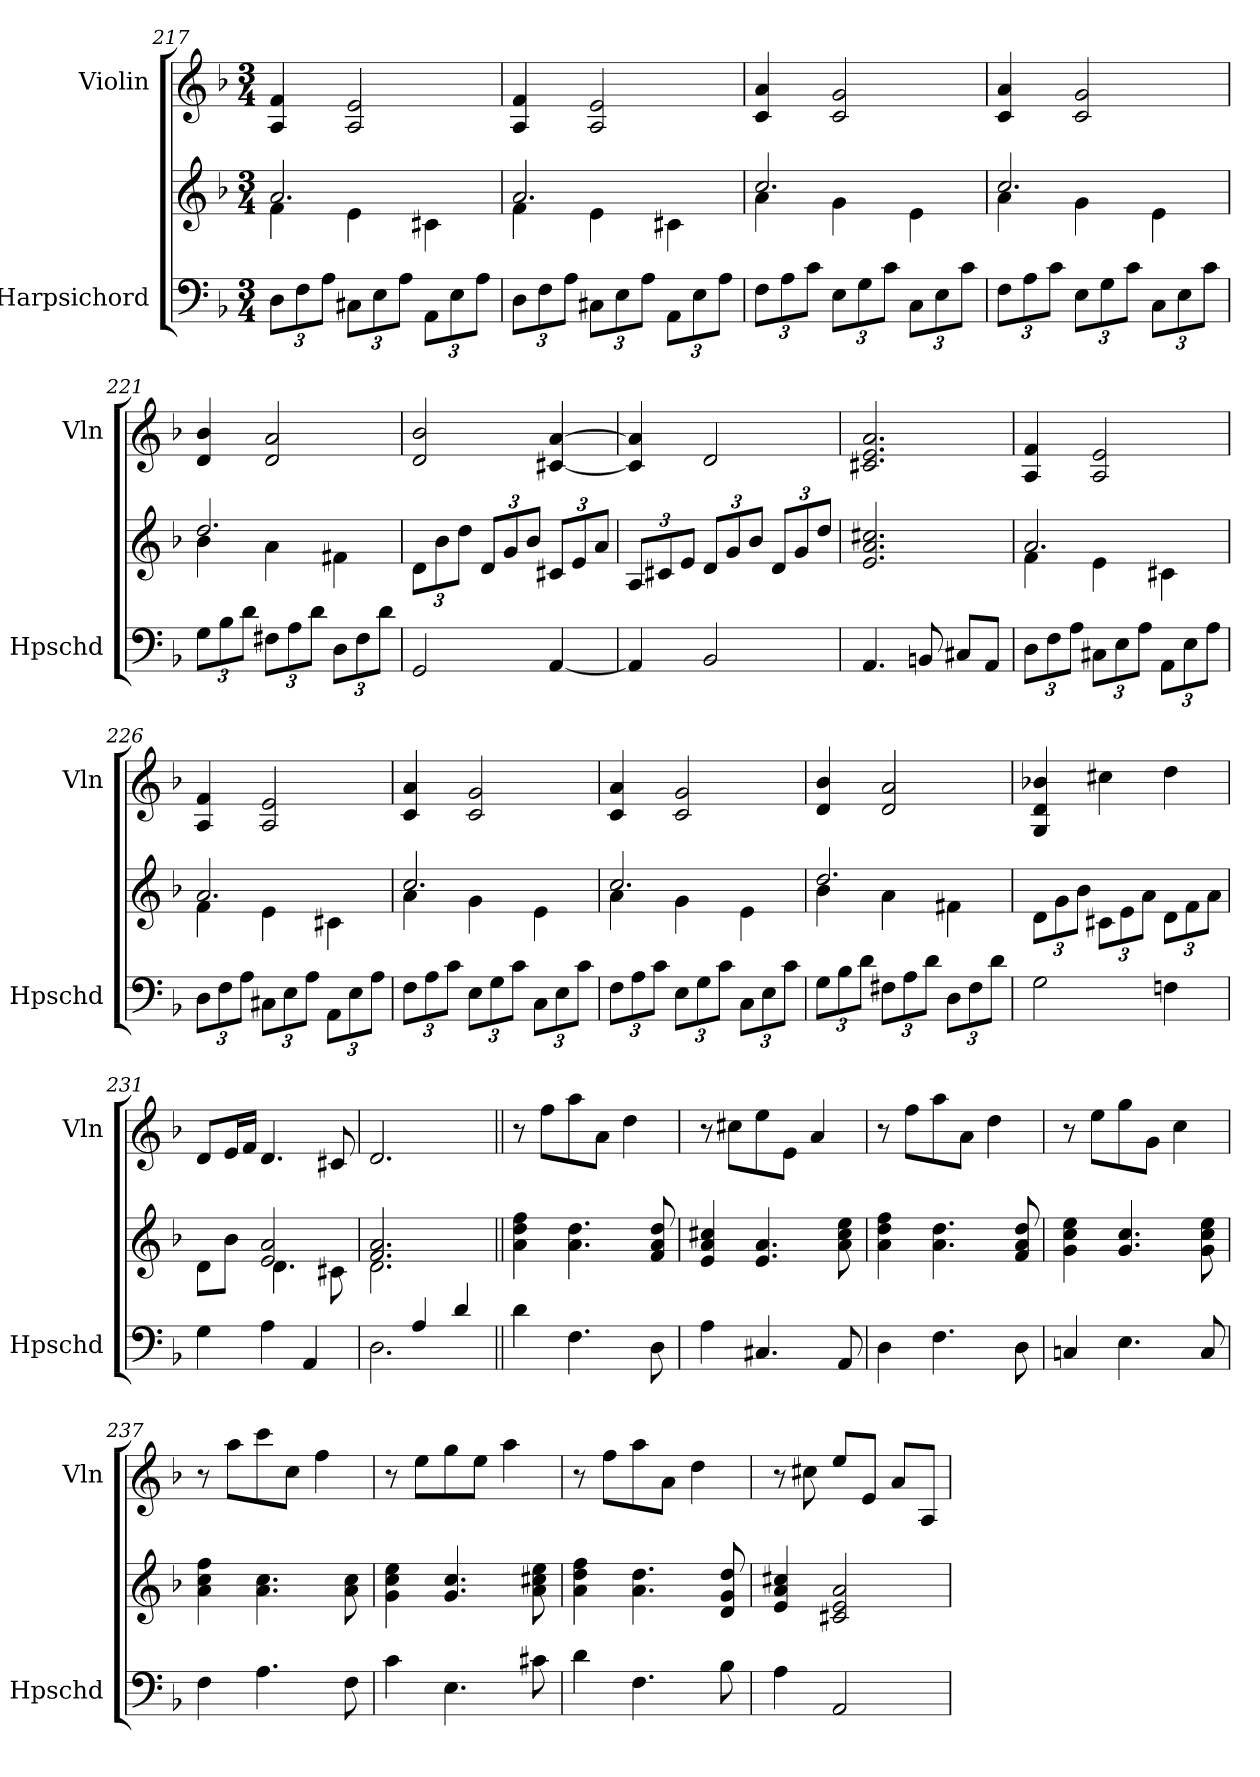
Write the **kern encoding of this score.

**kern	**kern	**kern
*part2	*part2	*part1
*staff3	*staff2	*staff1
*I"Harpsichord	*	*I"Violin
*I'Hpschd	*	*I'Vln
*clefF4	*clefG2	*clefG2
*k[b-]	*k[b-]	*k[b-]
*F:	*F:	*F:
*M3/4	*M3/4	*M3/4
*Xbrackettup	*	*
=217	=217	=217
*	*^	*
12D\L	2.a/	4f\	4A/ 4f/
12F\	.	.	.
12A\J	.	.	.
12C#X\L	.	4e\	2A/ 2e/
12E\	.	.	.
12A\J	.	.	.
12AA\L	.	4c#X\	.
12E\	.	.	.
12A\J	.	.	.
=218	=218	=218	=218
12D\L	2.a/	4f\	4A/ 4f/
12F\	.	.	.
12A\J	.	.	.
12C#X\L	.	4e\	2A/ 2e/
12E\	.	.	.
12A\J	.	.	.
12AA\L	.	4c#X\	.
12E\	.	.	.
12A\J	.	.	.
!!LO:PB:g=z
=219	=219	=219	=219
12F\L	2.cc/	4a\	4c/ 4a/
12A\	.	.	.
12c\J	.	.	.
12E\L	.	4g\	2c/ 2g/
12G\	.	.	.
12c\J	.	.	.
12C\L	.	4e\	.
12E\	.	.	.
12c\J	.	.	.
!!LO:PB:g=z
=220	=220	=220	=220
12F\L	2.cc/	4a\	4c/ 4a/
12A\	.	.	.
12c\J	.	.	.
12E\L	.	4g\	2c/ 2g/
12G\	.	.	.
12c\J	.	.	.
12C\L	.	4e\	.
12E\	.	.	.
12c\J	.	.	.
=221	=221	=221	=221
12G\L	2.dd/	4b-\	4d/ 4b-/
12B-\	.	.	.
12d\J	.	.	.
12F#X\L	.	4a\	2d/ 2a/
12A\	.	.	.
12d\J	.	.	.
12D\L	.	4f#X\	.
12F#\	.	.	.
12d\J	.	.	.
*	*v	*v	*
=222	=222	=222
*	*Xbrackettup	*
2GG/	12d\L	2d/ 2b-/
.	12b-\	.
.	12dd\J	.
.	12d/L	.
.	12g/	.
.	12b-/J	.
[4AA/	12c#X/L	[4c#X/ [4a/
.	12e/	.
.	12a/J	.
=223	=223	=223
4AA/]	12A/L	4c#/] 4a/]
.	12c#X/	.
.	12e/J	.
2BB-/	12d/L	2d/
.	12g/	.
.	12b-/J	.
.	12d/L	.
.	12g/	.
.	12dd/J	.
!!LO:PB:g=z
=224	=224	=224
4.AA/	2.e/ 2.a/ 2.cc#X/	2.c#X/ 2.e/ 2.a/
8BBn/	.	.
8C#X/L	.	.
8AA/J	.	.
=225	=225	=225
*	*^	*
12D\L	2.a/	4f\	4A/ 4f/
12F\	.	.	.
12A\J	.	.	.
12C#X\L	.	4e\	2A/ 2e/
12E\	.	.	.
12A\J	.	.	.
12AA\L	.	4c#X\	.
12E\	.	.	.
12A\J	.	.	.
=226	=226	=226	=226
12D\L	2.a/	4f\	4A/ 4f/
12F\	.	.	.
12A\J	.	.	.
12C#X\L	.	4e\	2A/ 2e/
12E\	.	.	.
12A\J	.	.	.
12AA\L	.	4c#X\	.
12E\	.	.	.
12A\J	.	.	.
=227	=227	=227	=227
12F\L	2.cc/	4a\	4c/ 4a/
12A\	.	.	.
12c\J	.	.	.
12E\L	.	4g\	2c/ 2g/
12G\	.	.	.
12c\J	.	.	.
12C\L	.	4e\	.
12E\	.	.	.
12c\J	.	.	.
=228	=228	=228	=228
12F\L	2.cc/	4a\	4c/ 4a/
12A\	.	.	.
12c\J	.	.	.
12E\L	.	4g\	2c/ 2g/
12G\	.	.	.
12c\J	.	.	.
12C\L	.	4e\	.
12E\	.	.	.
12c\J	.	.	.
!!LO:PB:g=z
=229	=229	=229	=229
12G\L	2.dd/	4b-\	4d/ 4b-/
12B-\	.	.	.
12d\J	.	.	.
12F#X\L	.	4a\	2d/ 2a/
12A\	.	.	.
12d\J	.	.	.
12D\L	.	4f#X\	.
12F#\	.	.	.
12d\J	.	.	.
!!LO:PB:g=z
=230	=230	=230	=230
2G\	2.ryy	12d\L	4G/ 4d/ 4b-X/
.	.	12g\	.
.	.	12b-\J	.
.	.	12c#X\L	4cc#X\
.	.	12e\	.
.	.	12a\J	.
4Fn\	.	12d\L	4dd\
.	.	12f\	.
.	.	12a\J	.
=231	=231	=231	=231
4G\	4ryy	8d\L	8d/L
.	.	8b-\J	16e/L
.	.	.	16f/JJ
4A\	2e/ 2a/	4.d\	4.d/
4AA/	.	.	.
.	.	8c#X\	8c#X/
=232	=232	=232	=232
*^	*	*	*
4rFyy	2.D\	2.f/ 2.a/	2.d\	2.d/
4A/	.	.	.	.
4d/	.	.	.	.
*v	*v	*	*	*
*	*v	*v	*
=233||	=233||	=233||
4d\	4a\ 4dd\ 4ff\	8r
.	.	8ff\L
4.F\	4.a\ 4.dd\	8aa\
.	.	8a\J
.	.	4dd\
8D\	8f/ 8a/ 8dd/	.
=234	=234	=234
4A\	4e/ 4a/ 4cc#X/	8r
.	.	8cc#X\L
4.C#X/	4.e/ 4.a/	8ee\
.	.	8e\J
.	.	4a/
8AA/	8a\ 8cc#\ 8ee\	.
=235	=235	=235
4D\	4a\ 4dd\ 4ff\	8r
.	.	8ff\L
4.F\	4.a\ 4.dd\	8aa\
.	.	8a\J
.	.	4dd\
8D\	8f/ 8a/ 8dd/	.
!!LO:PB:g=z
=236	=236	=236
4Cn/	4g\ 4cc\ 4ee\	8r
.	.	8ee\L
4.E\	4.g/ 4.cc/	8gg\
.	.	8g\J
.	.	4cc\
8C/	8g\ 8cc\ 8ee\	.
!!LO:PB:g=z
=237	=237	=237
4F\	4a\ 4cc\ 4ff\	8r
.	.	8aa\L
4.A\	4.a\ 4.cc\	8ccc\
.	.	8cc\J
.	.	4ff\
8F\	8a\ 8cc\	.
=238	=238	=238
4c\	4g\ 4cc\ 4ee\	8r
.	.	8ee\L
4.E\	4.g/ 4.cc/	8gg\
.	.	8ee\J
.	.	4aa\
8c#X\	8a\ 8cc#X\ 8ee\	.
=239	=239	=239
4d\	4a\ 4dd\ 4ff\	8r
.	.	8ff\L
4.F\	4.a\ 4.dd\	8aa\
.	.	8a\J
.	.	4dd\
8B-\	8d/ 8g/ 8dd/	.
=240	=240	=240
4A\	4e/ 4a/ 4cc#X/	8r
.	.	8cc#X\
2AA/	2c#X/ 2e/ 2a/	8ee/L
.	.	8e/J
.	.	8a/L
.	.	8A/J
=	=	=
*-	*-	*-
